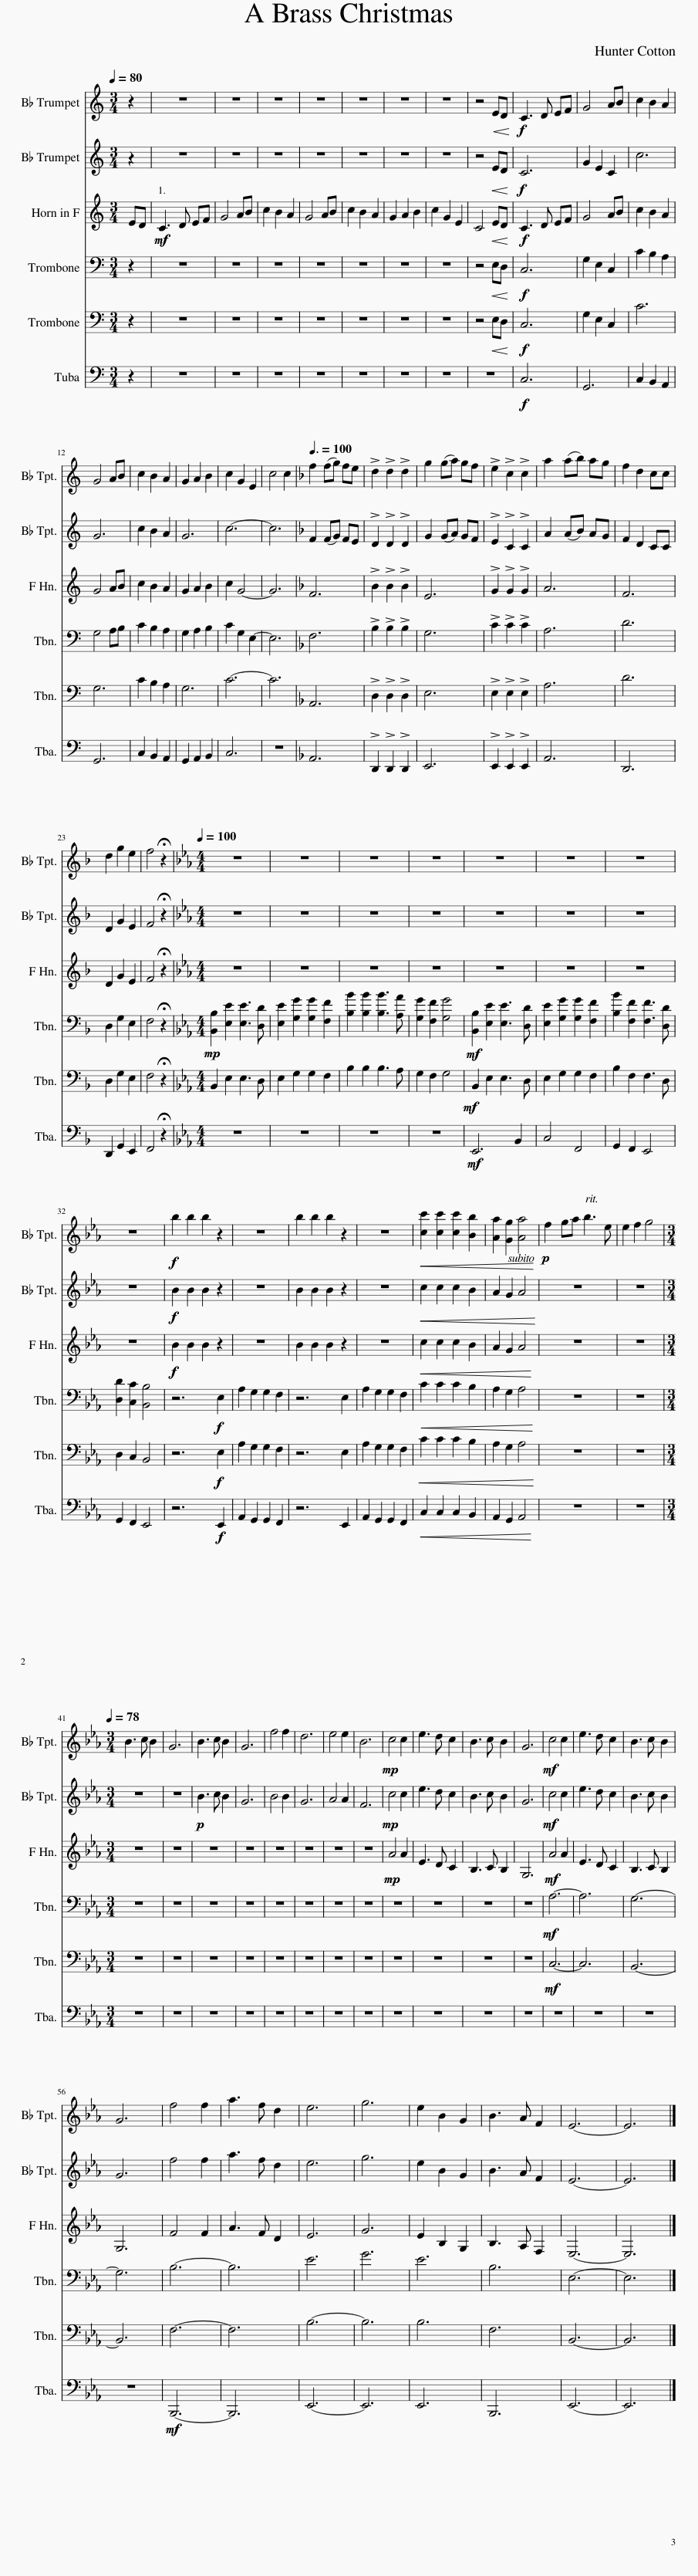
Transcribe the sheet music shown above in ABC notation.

X:1
%%score 1 2 3 4 5 6
L:1/8
Q:1/4=80
M:3/4
I:linebreak $
K:C
V:1 treble transpose=-2
V:2 treble transpose=-2
V:3 treble transpose=-7
V:4 bass
V:5 bass
V:6 bass
V:1
[K:C] z2 | z6 | z6 | z6 | z6 | %5
 z6 | z6 | z6 | z4!<(! ^FE!<)! |!f! D3 E ^FG | %10
 A4 B^c |$ d2 ^c2 B2 | A4 B^c | d2 ^c2 B2 | A2 B2 ^c2 | %15
 d2 A2 ^F2 | d4 d2 |[K:F][Q:3/8=100] g2 (ga) g^f | !>!e2 !>!e2 !>!e2 | a2 (a=b) ag | %20
 !>!^f2 !>!d2 !>!d2 |$ =b2 (bc') ba | g2 e2 dd | e2 a2 ^f2 | g4 !fermata!z2 | %25
[K:Eb][M:4/4][Q:1/4=100] z8 | z8 | z8 | z8 | z8 |$ %30
 z8 | z8 | z8 |!f! c'2 c'2 c'2 z2 | z8 | %35
 c'2 c'2 c'2 z2 | z8 |!<(! [dd']2!<)! [dd']2 [dd']2 [cc']2 | [Bb]2 [=A=a]2 [Bb]4 |$!p! g2 =ab[Q:1/4=95] c'3[Q:1/4=90] f | %40
[Q:1/4=85] f2[Q:1/4=80] g2 =a4 |[M:3/4][Q:1/4=78] c3 d c2 | =A6 | c3 d c2 | =A6 | %45
 g4 g2 | =e6 | f4 f2 | c6 |!mp! d4 d2 | %50
 f3 =e d2 | c3 d c2 |$ =A6 |!mf! d4 d2 | f3 =e d2 | %55
 c3 d c2 | =A6 | g4 g2 | b3 g =e2 | f6 | %60
 =a6 | f2 c2 =A2 | c3 B G2 | F6- | F6 |] %65
V:2
[K:C] z2 | z6 | z6 | z6 | z6 | %5
 z6 | z6 | z6 | z4!<(! ^FE!<)! |!f! D6 | %10
 A2 ^F2 D2 |$ d6 | A6 | d2 ^c2 B2 | A6 | %15
 d6- | d6 |[K:F] G2 (GA) G^F | !>!E2 !>!E2 !>!E2 | A2 (A=B) AG | %20
 !>!^F2 !>!D2 !>!D2 |$ =B2 (Bc) BA | G2 E2 DD | E2 A2 ^F2 | G4 !fermata!z2 | %25
[K:Eb][M:4/4] z8 | z8 | z8 | z8 | z8 |$ %30
 z8 | z8 | z8 |!f! c2 c2 c2 z2 | z8 | %35
 c2 c2 c2 z2 | z8 |!<(! d2!<)! d2 d2 c2 | B2 =A2 B4 |$ z8 | %40
 z8 |[M:3/4] z6 | z6 |!p! c3 d c2 | =A6 | %45
 c4 c2 | =A6 | B4 B2 | G6 |!mp! d4 d2 | %50
 f3 =e d2 | c3 d c2 |$ =A6 |!mf! d4 d2 | f3 =e d2 | %55
 c3 d c2 | =A6 | g4 g2 | b3 g =e2 | f6 | %60
 =a6 | f2 c2 =A2 | c3 B G2 | F6- | F6 |] %65
V:3
[K:C] BA |!mf! G3 A Bc | d4 e^f | g2 ^f2 e2 | d4 e^f | %5
 g2 ^f2 e2 | d2 e2 ^f2 | g2 d2 B2 | G4!<(! BA!<)! |!f! G3 A Bc | %10
 d4 e^f |$ g2 ^f2 e2 | d4 e^f | g2 ^f2 e2 | d2 e2 ^f2 | %15
 g2 d4- | d6 |[K:F] c6 | !>!f2 !>!f2 !>!f2 | =B6 | %20
 !>!d2 !>!d2 !>!d2 |$ e6 | c6 | A2 d2 =B2 | c4 !fermata!z2 | %25
[K:Eb][M:4/4] z8 | z8 | z8 | z8 | z8 |$ %30
 z8 | z8 | z8 |!f! f2 f2 f2 z2 | z8 | %35
 f2 f2 f2 z2 | z8 |!<(! g2!<)! g2 g2 f2 | e2 d2 e4 |$ z8 | %40
 z8 |[M:3/4] z6 | z6 | z6 | z6 | %45
 z6 | z6 | z6 | z6 |!mp! e4 e2 | %50
 B3 =A G2 | F3 G F2 |$ D6 |!mf! e4 e2 | B3 =A G2 | %55
 F3 G F2 | D6 | c4 c2 | e3 c =A2 | B6 | %60
 d6 | B2 F2 D2 | F3 E C2 | B,6- | B,6 |] %65
V:4
 z2 | z6 | z6 | z6 | z6 | %5
 z6 | z6 | z6 | z4!<(! E,D,!<)! |!f! C,6 | %10
 G,2 E,2 C,2 |$ C2 B,2 A,2 | G,4 A,B, | C2 B,2 A,2 | G,2 A,2 B,2 | %15
 C2 G,2 E,2- | E,6 |[K:F] F,6 | !>!B,2 !>!B,2 !>!B,2 | G,6 | %20
 !>!C2 !>!C2 !>!C2 |$ A,6 | D6 | D,2 G,2 E,2 | F,4 !fermata!z2 | %25
[K:Eb][M:4/4]!mp! [B,,B,]2 [E,E]2 [E,E]3 [D,D] | [E,E]2 [G,G]2 [G,G]2 [F,F]2 | [B,B]2 [B,B]2 [B,B]3 [A,A] | [G,G]2 [F,F]2 [G,G]4 |!mf! [B,,B,]2 [E,E]2 [E,E]3 [D,D] |$ %30
 [E,E]2 [G,G]2 [G,G]2 [F,F]2 | [B,B]2 [F,F]2 [F,F]3 [D,D] | [D,D]2 [C,C]2 [B,,B,]4 | z6!f! E,2 | A,2 G,2 G,2 F,2 | %35
 z6 E,2 | A,2 G,2 G,2 F,2 |!<(! C2!<)! C2 C2 B,2 | A,2 G,2 A,4 |$ z8 | %40
 z8 |[M:3/4] z6 | z6 | z6 | z6 | %45
 z6 | z6 | z6 | z6 | z6 | %50
 z6 | z6 |$ z6 |!mf! A,6- | A,6 | %55
 G,6- | G,6 | B,6- | B,6 | E6 | %60
 G6 | E6 | B,6 | E,6- | E,6 |] %65
V:5
 z2 | z6 | z6 | z6 | z6 | %5
 z6 | z6 | z6 | z4!<(! E,D,!<)! |!f! C,6 | %10
 G,2 E,2 C,2 |$ C6 | G,6 | C2 B,2 A,2 | G,6 | %15
 C6- | C6 |[K:F] A,,6 | !>!D,2 !>!D,2 !>!D,2 | E,6 | %20
 !>!E,2 !>!E,2 !>!E,2 |$ A,6 | D6 | D,2 G,2 E,2 | F,4 !fermata!z2 | %25
[K:Eb][M:4/4] B,,2 E,2 E,3 D, | E,2 G,2 G,2 F,2 | B,2 B,2 B,3 A, | G,2 F,2 G,4 |!mf! B,,2 E,2 E,3 D, |$ %30
 E,2 G,2 G,2 F,2 | B,2 F,2 F,3 D, | D,2 C,2 B,,4 | z6!f! E,2 | A,2 G,2 G,2 F,2 | %35
 z6 E,2 | A,2 G,2 G,2 F,2 |!<(! C2!<)! C2 C2 B,2 | A,2 G,2 A,4 |$ z8 | %40
 z8 |[M:3/4] z6 | z6 | z6 | z6 | %45
 z6 | z6 | z6 | z6 | z6 | %50
 z6 | z6 |$ z6 |!mf! C,6- | C,6 | %55
 B,,6- | B,,6 | F,6- | F,6 | B,6- | %60
 B,6 | B,6 | F,6 | B,,6- | B,,6 |] %65
V:6
 z2 | z6 | z6 | z6 | z6 | %5
 z6 | z6 | z6 | z6 |!f! C,6 | %10
 G,,6 |$ C,2 B,,2 A,,2 | G,,6 | C,2 B,,2 A,,2 | G,,2 A,,2 B,,2 | %15
 C,6 | z6 |[K:F] A,,6 | !>!D,,2 !>!D,,2 !>!D,,2 | E,,6 | %20
 !>!E,,2 !>!E,,2 !>!E,,2 |$ A,,6 | D,,6 | D,,2 G,,2 E,,2 | F,,4 !fermata!z2 | %25
[K:Eb][M:4/4] z8 | z8 | z8 | z8 |!mf! E,,6 B,,2 |$ %30
 C,4 F,,4 | G,,2 F,,2 E,,4 | G,,2 F,,2 E,,4 | z6!f! E,,2 | A,,2 G,,2 G,,2 F,,2 | %35
 z6 E,,2 | A,,2 G,,2 G,,2 F,,2 |!<(! C,2!<)! C,2 C,2 B,,2 | A,,2 G,,2 A,,4 |$ z8 | %40
 z8 |[M:3/4] z6 | z6 | z6 | z6 | %45
 z6 | z6 | z6 | z6 | z6 | %50
 z6 | z6 |$ z6 | z6 | z6 | %55
 z6 | z6 |!mf! B,,,6- | B,,,6 | E,,6- | %60
 E,,6 | E,,6 | B,,,6 | E,,6- | E,,6 |] %65
